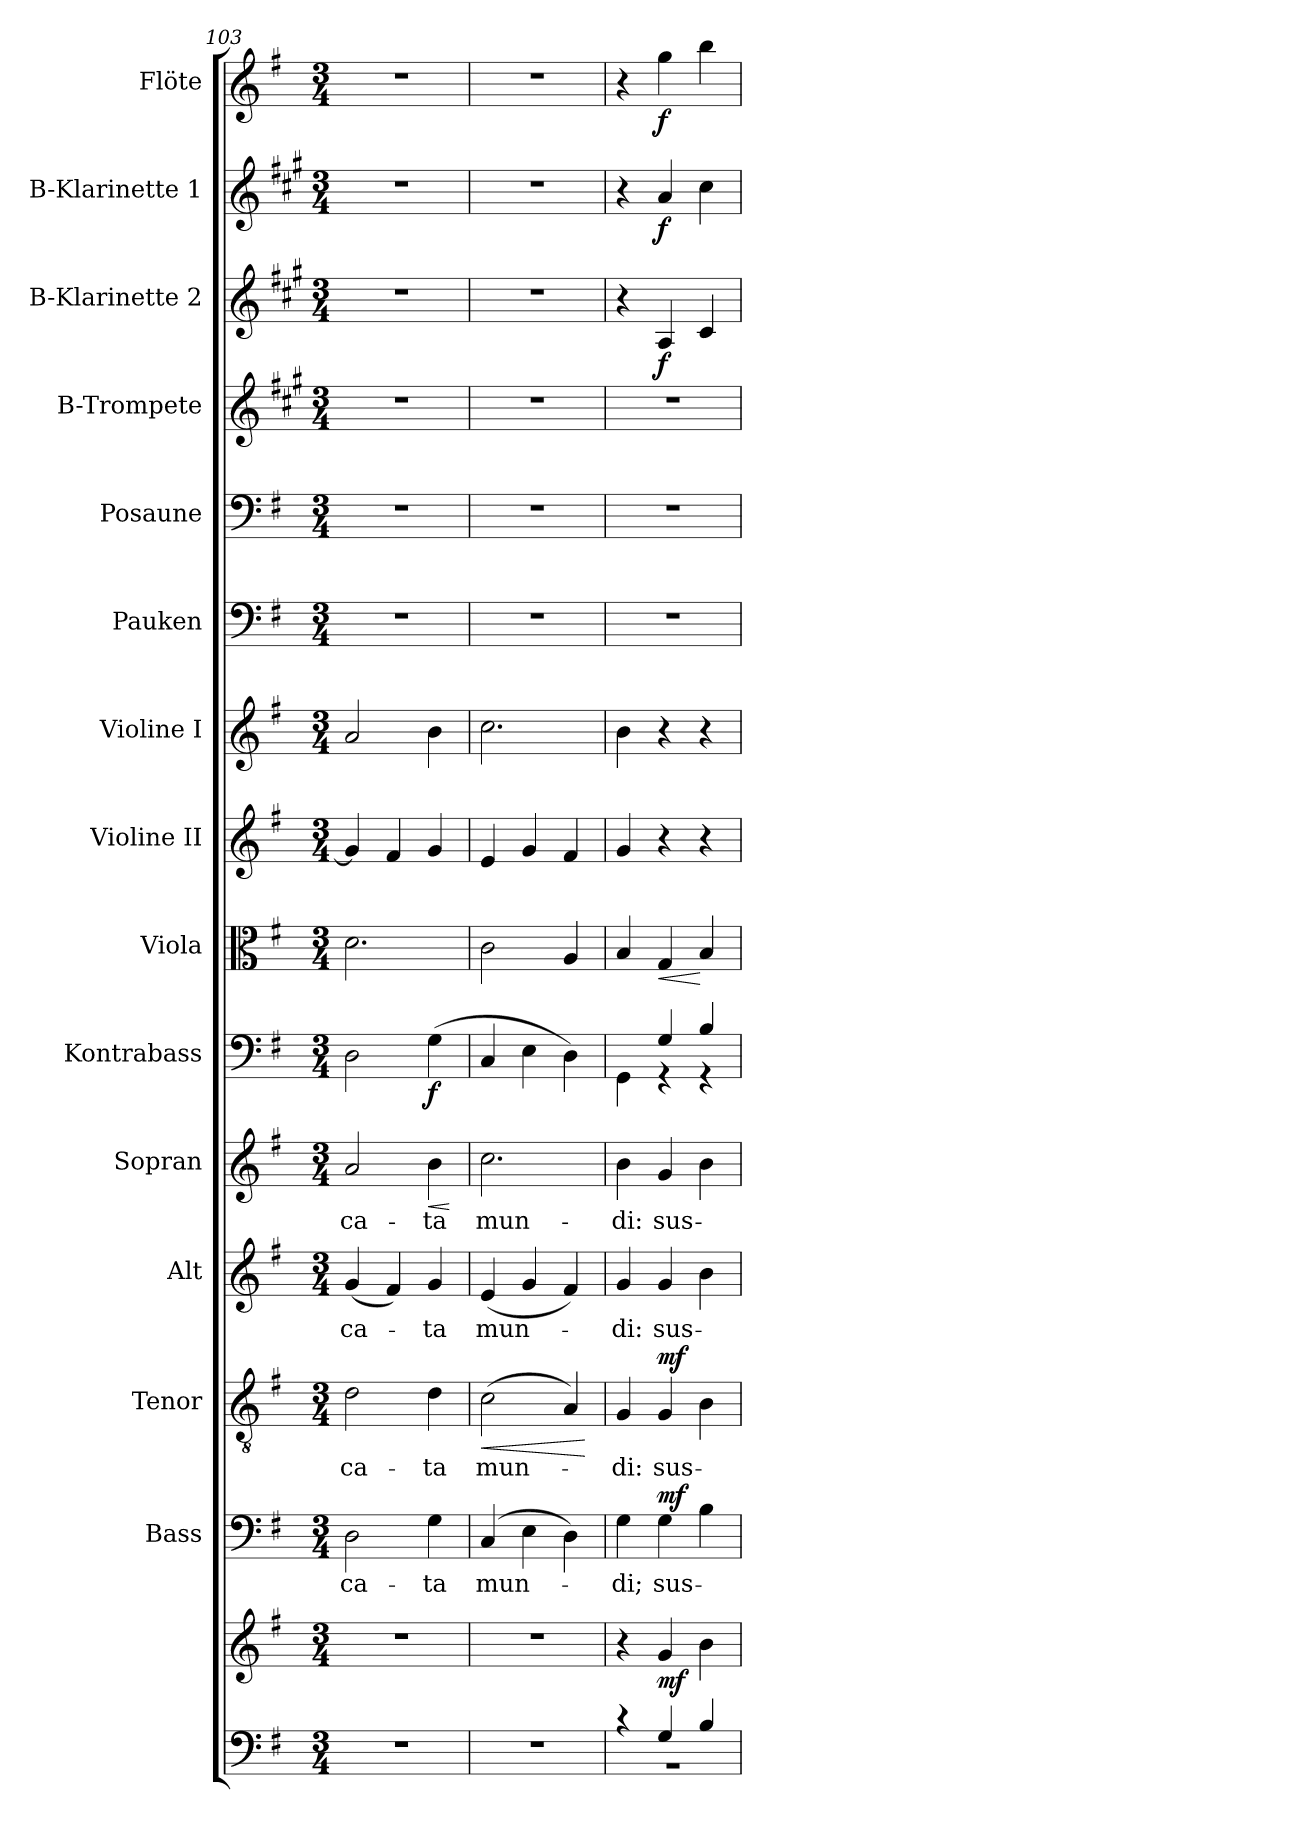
**kern	**kern	**dynam	**kern	**text	**dynam	**kern	**text	**dynam	**kern	**text	**kern	**text	**dynam	**kern	**dynam	**kern	**dynam	**kern	**kern	**kern	**kern	**kern	**kern	**dynam	**kern	**dynam	**kern	**dynam
*part15	*part15	*part15	*part14	*part14	*part14	*part13	*part13	*part13	*part12	*part12	*part11	*part11	*part11	*part10	*part10	*part9	*part9	*part8	*part7	*part6	*part5	*part4	*part3	*part3	*part2	*part2	*part1	*part1
*staff16	*staff15	*staff15/16	*staff14	*staff14	*staff14	*staff13	*staff13	*staff13	*staff12	*staff12	*staff11	*staff11	*staff11	*staff10	*staff10	*staff9	*staff9	*staff8	*staff7	*staff6	*staff5	*staff4	*staff3	*staff3	*staff2	*staff2	*staff1	*staff1
*	*	*	*I"Bass	*	*	*I"Tenor	*	*	*I"Alt	*	*I"Sopran	*	*	*I"Kontrabass	*	*I"Viola	*	*I"Violine II	*I"Violine I	*I"Pauken	*I"Posaune	*I"B-Trompete	*I"B-Klarinette 2	*	*I"B-Klarinette 1	*	*I"Flöte	*
*	*	*	*I'B.	*	*	*I'T.	*	*	*I'A.	*	*I'S.	*	*	*I'Kb.	*	*I'Vla.	*	*I'Vl. II	*I'Vl. I	*I'Pk.	*I'Pos.	*I'B Trp.	*I'B Kl. 2	*	*I'B Kl. 1	*	*I'Fl.	*
*clefF4	*clefG2	*	*clefF4	*	*	*clefGv2	*	*	*clefG2	*	*clefG2	*	*	*clefF4	*	*clefC3	*	*clefG2	*clefG2	*clefF4	*clefF4	*clefG2	*clefG2	*	*clefG2	*	*clefG2	*
*	*	*	*	*	*	*	*	*	*	*	*	*	*	*ITrd7c12	*	*	*	*	*	*	*	*ITrd1c2	*ITrd1c2	*	*ITrd1c2	*	*	*
*k[f#]	*k[f#]	*	*k[f#]	*	*	*k[f#]	*	*	*k[f#]	*	*k[f#]	*	*	*k[f#]	*	*k[f#]	*	*k[f#]	*k[f#]	*k[f#]	*k[f#]	*k[f#]	*k[f#]	*	*k[f#]	*	*k[f#]	*
*G:	*G:	*	*G:	*	*	*G:	*	*	*G:	*	*G:	*	*	*G:	*	*G:	*	*G:	*G:	*G:	*G:	*G:	*G:	*	*G:	*	*G:	*
*M3/4	*M3/4	*	*M3/4	*	*	*M3/4	*	*	*M3/4	*	*M3/4	*	*	*M3/4	*	*M3/4	*	*M3/4	*M3/4	*M3/4	*M3/4	*M3/4	*M3/4	*	*M3/4	*	*M3/4	*
=103	=103	=103	=103	=103	=103	=103	=103	=103	=103	=103	=103	=103	=103	=103	=103	=103	=103	=103	=103	=103	=103	=103	=103	=103	=103	=103	=103	=103
!	!	!	!	!LO:LY:b	!	!	!LO:LY:b	!	!	!LO:LY:b	!	!LO:LY:b	!	!	!	!	!	!	!	!	!	!	!	!	!	!	!	!
2.r	2.r	.	2D\	-ca-	.	2d\	-ca-	.	(<4g/	-ca-	2a/	-ca-	.	2DD\	.	2.d\	.	4g/]	2a/	2.r	2.r	2.r	2.r	.	2.r	.	2.r	.
.	.	.	.	.	.	.	.	.	4f#/)	.	.	.	.	.	.	.	.	4f#/	.	.	.	.	.	.	.	.	.	.
!	!	!	!	!LO:LY:b	!	!	!LO:LY:b	!	!	!LO:LY:b	!	!LO:LY:b	!LO:HP:b	!	!LO:DY:b	!	!	!	!	!	!	!	!	!	!	!	!	!
.	.	.	4G\	-ta	.	4d\	-ta	.	4g/	-ta	4b\	-ta	<	(>4GG\	f	.	.	4g/	4b\	.	.	.	.	.	.	.	.	.
.	.	.	.	.	.	.	.	.	.	.	.	.	[	.	.	.	.	.	.	.	.	.	.	.	.	.	.	.
=104	=104	=104	=104	=104	=104	=104	=104	=104	=104	=104	=104	=104	=104	=104	=104	=104	=104	=104	=104	=104	=104	=104	=104	=104	=104	=104	=104	=104
!	!	!	!	!LO:LY:b	!	!	!LO:LY:b	!LO:HP:b	!	!LO:LY:b	!	!LO:LY:b	!	!	!	!	!	!	!	!	!	!	!	!	!	!	!	!
2.r	2.r	.	(4C/	mun-	.	(>2c\	mun-	<	(<4e/	mun-	2.cc\	mun-	.	4CC/	.	2c\	.	4e/	2.cc\	2.r	2.r	2.r	2.r	.	2.r	.	2.r	.
.	.	.	4E\	.	.	.	.	.	4g/	.	.	.	.	4EE\	.	.	.	4g/	.	.	.	.	.	.	.	.	.	.
.	.	.	4D\)	.	.	4A/)	.	.	4f#/)	.	.	.	.	4DD\)	.	4A/	.	4f#/	.	.	.	.	.	.	.	.	.	.
.	.	.	.	.	.	.	.	[	.	.	.	.	.	.	.	.	.	.	.	.	.	.	.	.	.	.	.	.
=105	=105	=105	=105	=105	=105	=105	=105	=105	=105	=105	=105	=105	=105	=105	=105	=105	=105	=105	=105	=105	=105	=105	=105	=105	=105	=105	=105	=105
*^	*	*	*	*	*	*	*	*	*	*	*	*	*	*	*	*	*	*	*	*	*	*	*	*	*	*	*	*
!	!LO:N:vis=1	!	!	!	!LO:LY:b	!	!	!LO:LY:b	!	!	!LO:LY:b	!	!LO:LY:b	!	!	!	!	!	!	!	!	!	!	!	!	!	!	!	!
*	*	*	*	*	*	*	*	*	*	*	*	*	*	*	*^	*	*	*	*	*	*	*	*	*	*	*	*	*	*
4rc	2.rBB	4r	.	4G\	-di;	.	4G/	-di:	.	4g/	-di:	4b\	-di:	.	4ryy	4GGG\	.	4B/	.	4g/	4b\	2.r	2.r	2.r	4r	.	4r	.	4r	.
!	!	!	!LO:DY:b	!	!LO:LY:b	!LO:DY:a	!	!LO:LY:b	!LO:DY:a	!	!LO:LY:b	!	!LO:LY:b	!	!	!	!	!	!LO:HP:b	!	!	!	!	!	!	!LO:DY:b	!	!LO:DY:b	!	!LO:DY:b
4G/	.	4g/	mf	4G\	sus-	mf	4G/	sus-	mf	4g/	sus-	4g/	sus-	.	4GG/	4rFF	.	4G/	<	4r	4r	.	.	.	4G/	f	4g/	f	4gg\	f
4B/	.	4b\	.	4B\	.	.	4B\	.	.	4b\	.	4b\	.	.	4BB/	4rFF	.	4B/	[	4r	4r	.	.	.	4B/	.	4b\	.	4bb\	.
*v	*v	*	*	*	*	*	*	*	*	*	*	*	*	*	*v	*v	*	*	*	*	*	*	*	*	*	*	*	*	*	*
=	=	=	=	=	=	=	=	=	=	=	=	=	=	=	=	=	=	=	=	=	=	=	=	=	=	=	=	=
*-	*-	*-	*-	*-	*-	*-	*-	*-	*-	*-	*-	*-	*-	*-	*-	*-	*-	*-	*-	*-	*-	*-	*-	*-	*-	*-	*-	*-
